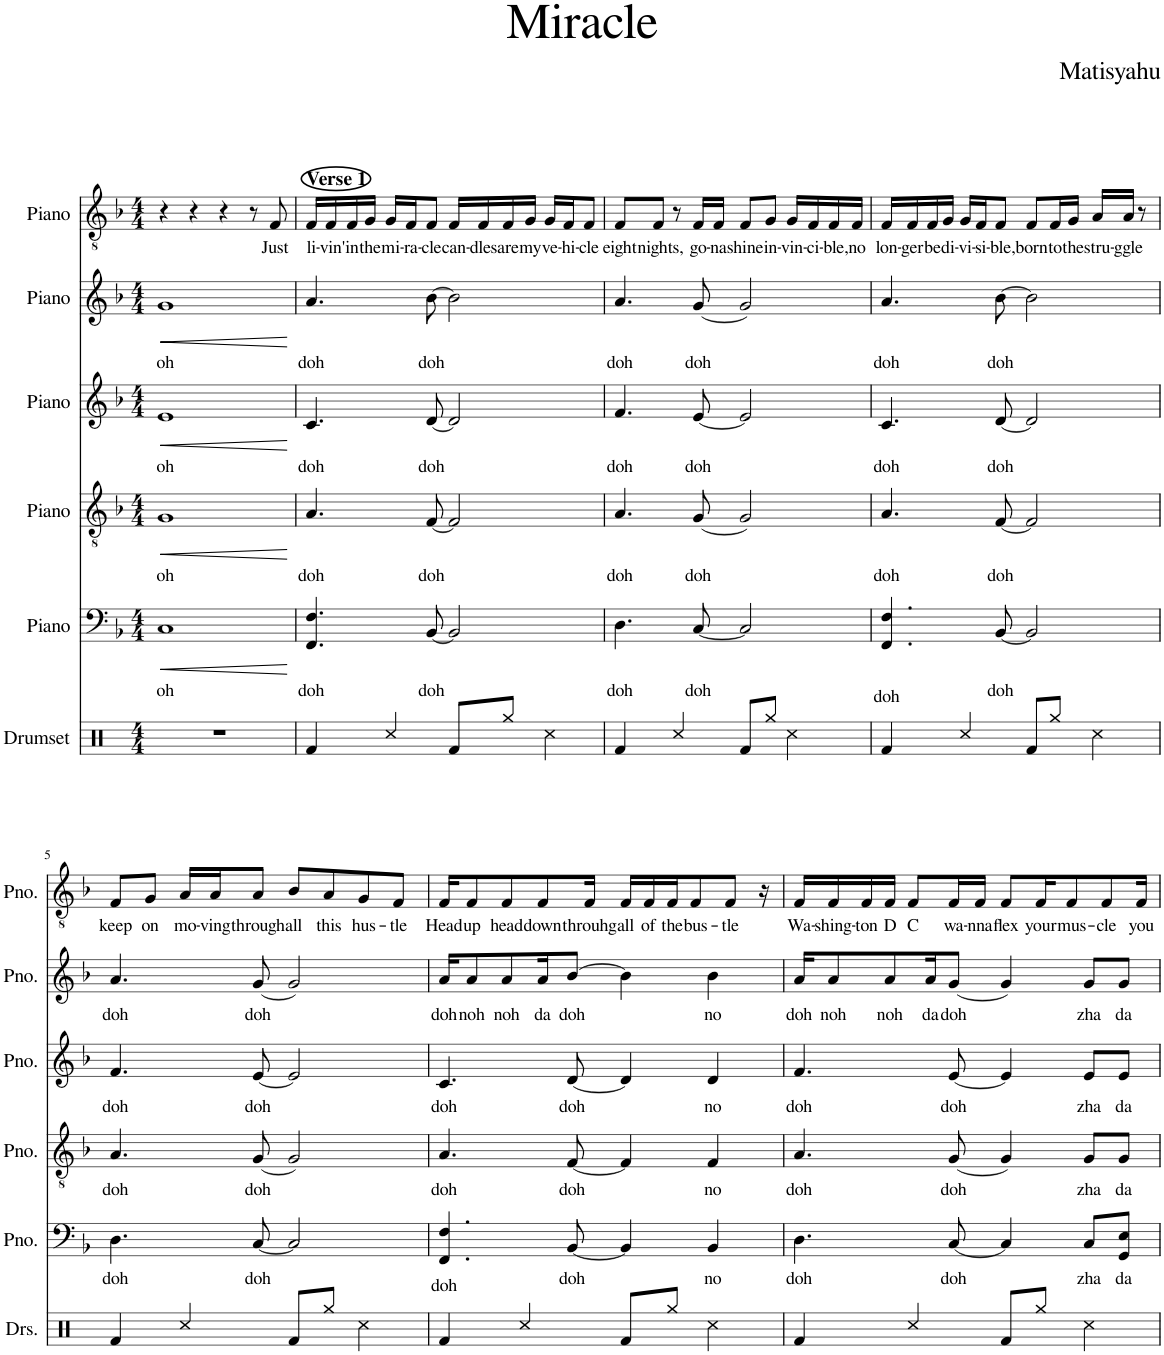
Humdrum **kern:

**kern	**kern	**text	**dynam	**kern	**text	**dynam	**kern	**text	**dynam	**kern	**text	**dynam	**kern	**text
*part6	*part5	*part5	*part5	*part4	*part4	*part4	*part3	*part3	*part3	*part2	*part2	*part2	*part1	*part1
*staff6	*staff5	*staff5	*staff5	*staff4	*staff4	*staff4	*staff3	*staff3	*staff3	*staff2	*staff2	*staff2	*staff1	*staff1
*I"Drumset	*I"Piano	*	*	*I"Piano	*	*	*I"Piano	*	*	*I"Piano	*	*	*I"Piano	*
*I'Drs.	*I'Pno.	*	*	*I'Pno.	*	*	*I'Pno.	*	*	*I'Pno.	*	*	*I'Pno.	*
*clefX	*clefF4	*	*	*clefGv2	*	*	*clefG2	*	*	*clefG2	*	*	*clefGv2	*
*k[]	*k[b-]	*	*	*k[b-]	*	*	*k[b-]	*	*	*k[b-]	*	*	*k[b-]	*
*M4/4	*M4/4	*	*	*M4/4	*	*	*M4/4	*	*	*M4/4	*	*	*M4/4	*
=1	=1	=1	=1	=1	=1	=1	=1	=1	=1	=1	=1	=1	=1	=1
!	!	!LO:LY:b	!LO:HP:b	!	!LO:LY:b	!LO:HP:b	!	!LO:LY:b	!LO:HP:b	!	!LO:LY:b	!LO:HP:b	!	!
1r	1C	oh	<	1G	oh	<	1e	oh	<	1g	oh	<	4r	.
.	.	.	.	.	.	.	.	.	.	.	.	.	4r	.
.	.	.	.	.	.	.	.	.	.	.	.	.	4r	.
.	.	.	.	.	.	.	.	.	.	.	.	.	8r	.
!	!	!	!	!	!	!	!	!	!	!	!	!	!	!LO:LY:b
.	.	.	.	.	.	.	.	.	.	.	.	.	8F/	Just
.	.	.	[	.	.	[	.	.	[	.	.	[	.	.
=2	=2	=2	=2	=2	=2	=2	=2	=2	=2	=2	=2	=2	=2	=2
!	!	!	!	!	!	!	!	!	!	!	!	!	!LO:TX:a:B:t=Verse 1	!
!	!	!LO:LY:b	!	!	!LO:LY:b	!	!	!LO:LY:b	!	!	!LO:LY:b	!	!	!LO:LY:b
4Rf/	4.FF/ 4.F/	doh	.	4.A/	doh	.	4.c/	doh	.	4.a/	doh	.	16F/LL	li-
!	!	!	!	!	!	!	!	!	!	!	!	!	!	!LO:LY:b
.	.	.	.	.	.	.	.	.	.	.	.	.	16F/	-vin'
!	!	!	!	!	!	!	!	!	!	!	!	!	!	!LO:LY:b
.	.	.	.	.	.	.	.	.	.	.	.	.	16F/	in
!	!	!	!	!	!	!	!	!	!	!	!	!	!	!LO:LY:b
.	.	.	.	.	.	.	.	.	.	.	.	.	16G/JJ	the
!	!	!	!	!	!	!	!	!	!	!	!	!	!	!LO:LY:b
4Rcc/	.	.	.	.	.	.	.	.	.	.	.	.	16G/LL	mi-
!	!	!	!	!	!	!	!	!	!	!	!	!	!	!LO:LY:b
.	.	.	.	.	.	.	.	.	.	.	.	.	16F/J	-ra-
!	!	!LO:LY:b	!	!	!LO:LY:b	!	!	!LO:LY:b	!	!	!LO:LY:b	!	!	!LO:LY:b
.	[8BB-/	doh	.	[8F/	doh	.	[8d/	doh	.	[8b-\	doh	.	8F/J	-cle
!	!	!	!	!	!	!	!	!	!	!	!	!	!	!LO:LY:b
8Rf/L	2BB-/]	.	.	2F/]	.	.	2d/]	.	.	2b-\]	.	.	16F/LL	can-
!	!	!	!	!	!	!	!	!	!	!	!	!	!	!LO:LY:b
.	.	.	.	.	.	.	.	.	.	.	.	.	16F/	-dles
!	!	!	!	!	!	!	!	!	!	!	!	!	!	!LO:LY:b
8Rgg/J	.	.	.	.	.	.	.	.	.	.	.	.	16F/	are
!	!	!	!	!	!	!	!	!	!	!	!	!	!	!LO:LY:b
.	.	.	.	.	.	.	.	.	.	.	.	.	16G/JJ	my
!	!	!	!	!	!	!	!	!	!	!	!	!	!	!LO:LY:b
4Rcc\	.	.	.	.	.	.	.	.	.	.	.	.	16G/LL	ve-
!	!	!	!	!	!	!	!	!	!	!	!	!	!	!LO:LY:b
.	.	.	.	.	.	.	.	.	.	.	.	.	16F/J	-hi-
!	!	!	!	!	!	!	!	!	!	!	!	!	!	!LO:LY:b
.	.	.	.	.	.	.	.	.	.	.	.	.	8F/J	-cle
=3	=3	=3	=3	=3	=3	=3	=3	=3	=3	=3	=3	=3	=3	=3
!	!	!LO:LY:b	!	!	!LO:LY:b	!	!	!LO:LY:b	!	!	!LO:LY:b	!	!	!LO:LY:b
4Rf/	4.D\	doh	.	4.A/	doh	.	4.f/	doh	.	4.a/	doh	.	8F/L	eight
!	!	!	!	!	!	!	!	!	!	!	!	!	!	!LO:LY:b
.	.	.	.	.	.	.	.	.	.	.	.	.	8F/J	nights,
4Rcc/	.	.	.	.	.	.	.	.	.	.	.	.	8r	.
!	!	!LO:LY:b	!	!	!LO:LY:b	!	!	!LO:LY:b	!	!	!LO:LY:b	!	!	!LO:LY:b
.	[8C/	doh	.	[8G/	doh	.	[8e/	doh	.	[8g/	doh	.	16F/LL	go-
!	!	!	!	!	!	!	!	!	!	!	!	!	!	!LO:LY:b
.	.	.	.	.	.	.	.	.	.	.	.	.	16F/JJ	-na
!	!	!	!	!	!	!	!	!	!	!	!	!	!	!LO:LY:b
8Rf/L	2C/]	.	.	2G/]	.	.	2e/]	.	.	2g/]	.	.	8F/L	shine
!	!	!	!	!	!	!	!	!	!	!	!	!	!	!LO:LY:b
8Rgg/J	.	.	.	.	.	.	.	.	.	.	.	.	8G/J	in-
!	!	!	!	!	!	!	!	!	!	!	!	!	!	!LO:LY:b
4Rcc\	.	.	.	.	.	.	.	.	.	.	.	.	16G/LL	-vin-
!	!	!	!	!	!	!	!	!	!	!	!	!	!	!LO:LY:b
.	.	.	.	.	.	.	.	.	.	.	.	.	16F/	-ci-
!	!	!	!	!	!	!	!	!	!	!	!	!	!	!LO:LY:b
.	.	.	.	.	.	.	.	.	.	.	.	.	16F/	-ble,
!	!	!	!	!	!	!	!	!	!	!	!	!	!	!LO:LY:b
.	.	.	.	.	.	.	.	.	.	.	.	.	16F/JJ	no
=4	=4	=4	=4	=4	=4	=4	=4	=4	=4	=4	=4	=4	=4	=4
!	!	!LO:LY:b	!	!	!LO:LY:b	!	!	!LO:LY:b	!	!	!LO:LY:b	!	!	!LO:LY:b
4Rf/	4.FF/ 4.F/	doh	.	4.A/	doh	.	4.c/	doh	.	4.a/	doh	.	16F/LL	lon-
!	!	!	!	!	!	!	!	!	!	!	!	!	!	!LO:LY:b
.	.	.	.	.	.	.	.	.	.	.	.	.	16F/	-ger
!	!	!	!	!	!	!	!	!	!	!	!	!	!	!LO:LY:b
.	.	.	.	.	.	.	.	.	.	.	.	.	16F/	be
!	!	!	!	!	!	!	!	!	!	!	!	!	!	!LO:LY:b
.	.	.	.	.	.	.	.	.	.	.	.	.	16G/JJ	di-
!	!	!	!	!	!	!	!	!	!	!	!	!	!	!LO:LY:b
4Rcc/	.	.	.	.	.	.	.	.	.	.	.	.	16G/LL	-vi-
!	!	!	!	!	!	!	!	!	!	!	!	!	!	!LO:LY:b
.	.	.	.	.	.	.	.	.	.	.	.	.	16F/J	-si-
!	!	!LO:LY:b	!	!	!LO:LY:b	!	!	!LO:LY:b	!	!	!LO:LY:b	!	!	!LO:LY:b
.	[8BB-/	doh	.	[8F/	doh	.	[8d/	doh	.	[8b-\	doh	.	8F/J	-ble,
!	!	!	!	!	!	!	!	!	!	!	!	!	!	!LO:LY:b
8Rf/L	2BB-/]	.	.	2F/]	.	.	2d/]	.	.	2b-\]	.	.	8F/L	born
!	!	!	!	!	!	!	!	!	!	!	!	!	!	!LO:LY:b
8Rgg/J	.	.	.	.	.	.	.	.	.	.	.	.	16F/L	to
!	!	!	!	!	!	!	!	!	!	!	!	!	!	!LO:LY:b
.	.	.	.	.	.	.	.	.	.	.	.	.	16G/JJ	the
!	!	!	!	!	!	!	!	!	!	!	!	!	!	!LO:LY:b
4Rcc\	.	.	.	.	.	.	.	.	.	.	.	.	16A/LL	stru-
!	!	!	!	!	!	!	!	!	!	!	!	!	!	!LO:LY:b
.	.	.	.	.	.	.	.	.	.	.	.	.	16A/JJ	-ggle
.	.	.	.	.	.	.	.	.	.	.	.	.	8r	.
!!LO:LB:g=z
=5	=5	=5	=5	=5	=5	=5	=5	=5	=5	=5	=5	=5	=5	=5
!	!	!LO:LY:b	!	!	!LO:LY:b	!	!	!LO:LY:b	!	!	!LO:LY:b	!	!	!LO:LY:b
4Rf/	4.D\	doh	.	4.A/	doh	.	4.f/	doh	.	4.a/	doh	.	8F/L	keep
!	!	!	!	!	!	!	!	!	!	!	!	!	!	!LO:LY:b
.	.	.	.	.	.	.	.	.	.	.	.	.	8G/J	on
!	!	!	!	!	!	!	!	!	!	!	!	!	!	!LO:LY:b
4Rcc/	.	.	.	.	.	.	.	.	.	.	.	.	16A/LL	mo-
!	!	!	!	!	!	!	!	!	!	!	!	!	!	!LO:LY:b
.	.	.	.	.	.	.	.	.	.	.	.	.	16A/J	-ving
!	!	!LO:LY:b	!	!	!LO:LY:b	!	!	!LO:LY:b	!	!	!LO:LY:b	!	!	!LO:LY:b
.	[8C/	doh	.	[8G/	doh	.	[8e/	doh	.	[8g/	doh	.	8A/J	through
!	!	!	!	!	!	!	!	!	!	!	!	!	!	!LO:LY:b
8Rf/L	2C/]	.	.	2G/]	.	.	2e/]	.	.	2g/]	.	.	8B-/L	all
!	!	!	!	!	!	!	!	!	!	!	!	!	!	!LO:LY:b
8Rgg/J	.	.	.	.	.	.	.	.	.	.	.	.	8A/	this
!	!	!	!	!	!	!	!	!	!	!	!	!	!	!LO:LY:b
4Rcc\	.	.	.	.	.	.	.	.	.	.	.	.	8G/	hus-
!	!	!	!	!	!	!	!	!	!	!	!	!	!	!LO:LY:b
.	.	.	.	.	.	.	.	.	.	.	.	.	8F/J	-tle
=6	=6	=6	=6	=6	=6	=6	=6	=6	=6	=6	=6	=6	=6	=6
!	!	!LO:LY:b	!	!	!LO:LY:b	!	!	!LO:LY:b	!	!	!LO:LY:b	!	!	!LO:LY:b
4Rf/	4.FF/ 4.F/	doh	.	4.A/	doh	.	4.c/	doh	.	16a/KL	doh	.	16F/KL	Head
!	!	!	!	!	!	!	!	!	!	!	!LO:LY:b	!	!	!LO:LY:b
.	.	.	.	.	.	.	.	.	.	8a/	noh	.	8F/	up
!	!	!	!	!	!	!	!	!	!	!	!LO:LY:b	!	!	!LO:LY:b
.	.	.	.	.	.	.	.	.	.	8a/	noh	.	8F/	head
4Rcc/	.	.	.	.	.	.	.	.	.	.	.	.	.	.
!	!	!	!	!	!	!	!	!	!	!	!LO:LY:b	!	!	!LO:LY:b
.	.	.	.	.	.	.	.	.	.	16a/K	da	.	8F/	down
!	!	!LO:LY:b	!	!	!LO:LY:b	!	!	!LO:LY:b	!	!	!LO:LY:b	!	!	!
.	[8BB-/	doh	.	[8F/	doh	.	[8d/	doh	.	[8b-/J	doh	.	.	.
!	!	!	!	!	!	!	!	!	!	!	!	!	!	!LO:LY:b
.	.	.	.	.	.	.	.	.	.	.	.	.	16F/Jk	throuhg
!	!	!	!	!	!	!	!	!	!	!	!	!	!	!LO:LY:b
8Rf/L	4BB-/]	.	.	4F/]	.	.	4d/]	.	.	4b-\]	.	.	16F/LL	all
!	!	!	!	!	!	!	!	!	!	!	!	!	!	!LO:LY:b
.	.	.	.	.	.	.	.	.	.	.	.	.	16F/	of
!	!	!	!	!	!	!	!	!	!	!	!	!	!	!LO:LY:b
8Rgg/J	.	.	.	.	.	.	.	.	.	.	.	.	16F/J	the
!	!	!	!	!	!	!	!	!	!	!	!	!	!	!LO:LY:b
.	.	.	.	.	.	.	.	.	.	.	.	.	8F/	bus-
!	!	!LO:LY:b	!	!	!LO:LY:b	!	!	!LO:LY:b	!	!	!LO:LY:b	!	!	!
4Rcc\	4BB-/	no	.	4F/	no	.	4d/	no	.	4b-\	no	.	.	.
!	!	!	!	!	!	!	!	!	!	!	!	!	!	!LO:LY:b
.	.	.	.	.	.	.	.	.	.	.	.	.	8F/J	-tle
.	.	.	.	.	.	.	.	.	.	.	.	.	16r	.
=7	=7	=7	=7	=7	=7	=7	=7	=7	=7	=7	=7	=7	=7	=7
!	!	!LO:LY:b	!	!	!LO:LY:b	!	!	!LO:LY:b	!	!	!LO:LY:b	!	!	!LO:LY:b
4Rf/	4.D\	doh	.	4.A/	doh	.	4.f/	doh	.	16a/KL	doh	.	16F/LL	Wa-
!	!	!	!	!	!	!	!	!	!	!	!LO:LY:b	!	!	!LO:LY:b
.	.	.	.	.	.	.	.	.	.	8a/	noh	.	16F/	-shing-
!	!	!	!	!	!	!	!	!	!	!	!	!	!	!LO:LY:b
.	.	.	.	.	.	.	.	.	.	.	.	.	16F/	-ton
!	!	!	!	!	!	!	!	!	!	!	!LO:LY:b	!	!	!LO:LY:b
.	.	.	.	.	.	.	.	.	.	8a/	noh	.	16F/JJ	D
!	!	!	!	!	!	!	!	!	!	!	!	!	!	!LO:LY:b
4Rcc/	.	.	.	.	.	.	.	.	.	.	.	.	8F/L	C
!	!	!	!	!	!	!	!	!	!	!	!LO:LY:b	!	!	!
.	.	.	.	.	.	.	.	.	.	16a/K	da	.	.	.
!	!	!LO:LY:b	!	!	!LO:LY:b	!	!	!LO:LY:b	!	!	!LO:LY:b	!	!	!LO:LY:b
.	[8C/	doh	.	[8G/	doh	.	[8e/	doh	.	[8g/J	doh	.	16F/L	wa-
!	!	!	!	!	!	!	!	!	!	!	!	!	!	!LO:LY:b
.	.	.	.	.	.	.	.	.	.	.	.	.	16F/JJ	-nna
!	!	!	!	!	!	!	!	!	!	!	!	!	!	!LO:LY:b
8Rf/L	4C/]	.	.	4G/]	.	.	4e/]	.	.	4g/]	.	.	8F/L	flex
!	!	!	!	!	!	!	!	!	!	!	!	!	!	!LO:LY:b
8Rgg/J	.	.	.	.	.	.	.	.	.	.	.	.	16F/K	your
!	!	!	!	!	!	!	!	!	!	!	!	!	!	!LO:LY:b
.	.	.	.	.	.	.	.	.	.	.	.	.	8F/	mus-
!	!	!LO:LY:b	!	!	!LO:LY:b	!	!	!LO:LY:b	!	!	!LO:LY:b	!	!	!
4Rcc\	8C/L	zha	.	8G/L	zha	.	8e/L	zha	.	8g/L	zha	.	.	.
!	!	!	!	!	!	!	!	!	!	!	!	!	!	!LO:LY:b
.	.	.	.	.	.	.	.	.	.	.	.	.	8F/	-cle
!	!	!LO:LY:b	!	!	!LO:LY:b	!	!	!LO:LY:b	!	!	!LO:LY:b	!	!	!
.	8GG/ 8E/J	da	.	8G/J	da	.	8e/J	da	.	8g/J	da	.	.	.
!	!	!	!	!	!	!	!	!	!	!	!	!	!	!LO:LY:b
.	.	.	.	.	.	.	.	.	.	.	.	.	16F/Jk	you
=	=	=	=	=	=	=	=	=	=	=	=	=	=	=
*-	*-	*-	*-	*-	*-	*-	*-	*-	*-	*-	*-	*-	*-	*-
